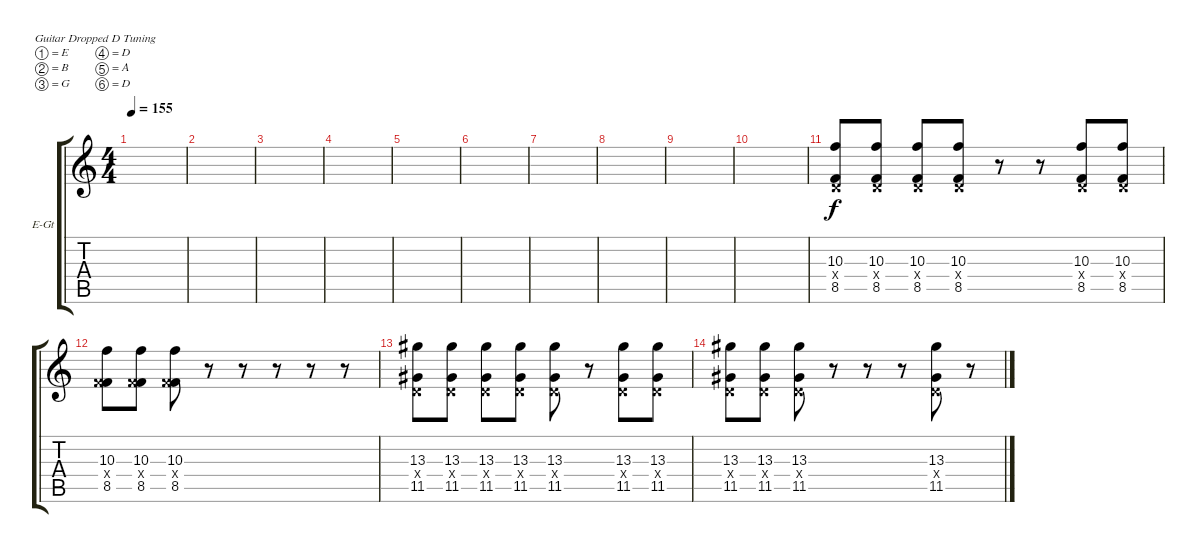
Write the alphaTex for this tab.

\defaultSystemsLayout 4
\bracketExtendMode groupsimilarinstruments
\firstSystemTrackNameOrientation horizontal
\otherSystemsTrackNameOrientation horizontal
\track ("Extra-SOLO" "E-Gt") {instrument distortionguitar}
\staff {score tabs}
\tuning (E4 B3 G3 D3 A2 D2)
\ts (4 4)
\tempo 155
\clef g2
\scale
0.333333
\ks c
|
\scale
0.333333 |
\scale
0.333333 |
\scale
0.333333 |
\scale
0.333333 |
\scale
0.333333 |
\scale
0.333333 |
\scale
0.333333 |
\scale
0.333333 |
\scale
0.333333 |
\scale
0.333333 (8.5 10.3 0.4{x}).8 (8.5 10.3 0.4{x}).8 (8.5 10.3 0.4{x}).8 (8.5 10.3 0.4{x}).8 r.8 r.8 (8.5 10.3 0.4{x}).8 (8.5 10.3 0.4{x}).8 |
\scale
0.333333 (8.5 3.4{x} 10.3).8 (8.5 3.4{x} 10.3).8 (8.5 3.4{x} 10.3).8 r.8 r.8 r.8 r.8 r.8 |
\scale
0.333333 (11.5 13.3 0.4{x}).8 (11.5 13.3 0.4{x}).8 (11.5 13.3 0.4{x}).8 (11.5 13.3 0.4{x}).8 (11.5 13.3 0.4{x}).8 r.8 (11.5 13.3 0.4{x}).8 (11.5 13.3 0.4{x}).8 |
\scale
0.333333 (11.5 13.3 0.4{x}).8 (11.5 13.3 0.4{x}).8 (11.5 13.3 0.4{x}).8 r.8 r.8 r.8 (11.5 0.4{x} 13.3).8 r.8 |
\scale
0.333333 |
\scale
0.333333
